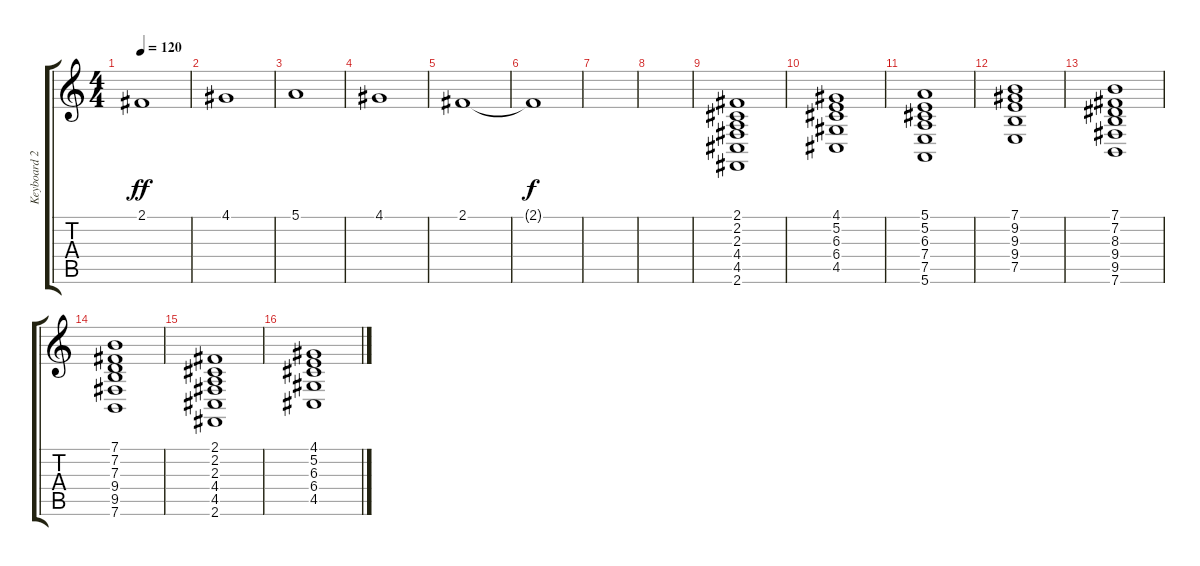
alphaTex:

\track ("Keyboard 2" "Keyboard 2") {instrument fx1rain}
\staff {score tabs}
\tuning (E4 B3 G3 D3 A2 E2) {hide}
\ts (4 4)
\tempo 120
\clef g2
\ks c
2.1.1{dy ff} |
4.1.1 |
5.1.1 |
4.1.1 |
2.1.1 |
2.1{t}.1{dy f} |
|
|
(2.1 2.2 2.3 4.4 4.5 2.6).1 |
(4.1 5.2 6.3 6.4 4.5).1 |
(5.1 5.2 6.3 7.4 7.5 5.6).1 |
(7.1 9.2 9.3 9.4 7.5).1 |
(7.1 7.2 8.3 9.4 9.5 7.6).1 |
(7.1 7.2 7.3 9.4 9.5 7.6).1 |
(2.1 2.2 2.3 4.4 4.5 2.6).1 |
(4.1 5.2 6.3 6.4 4.5).1
